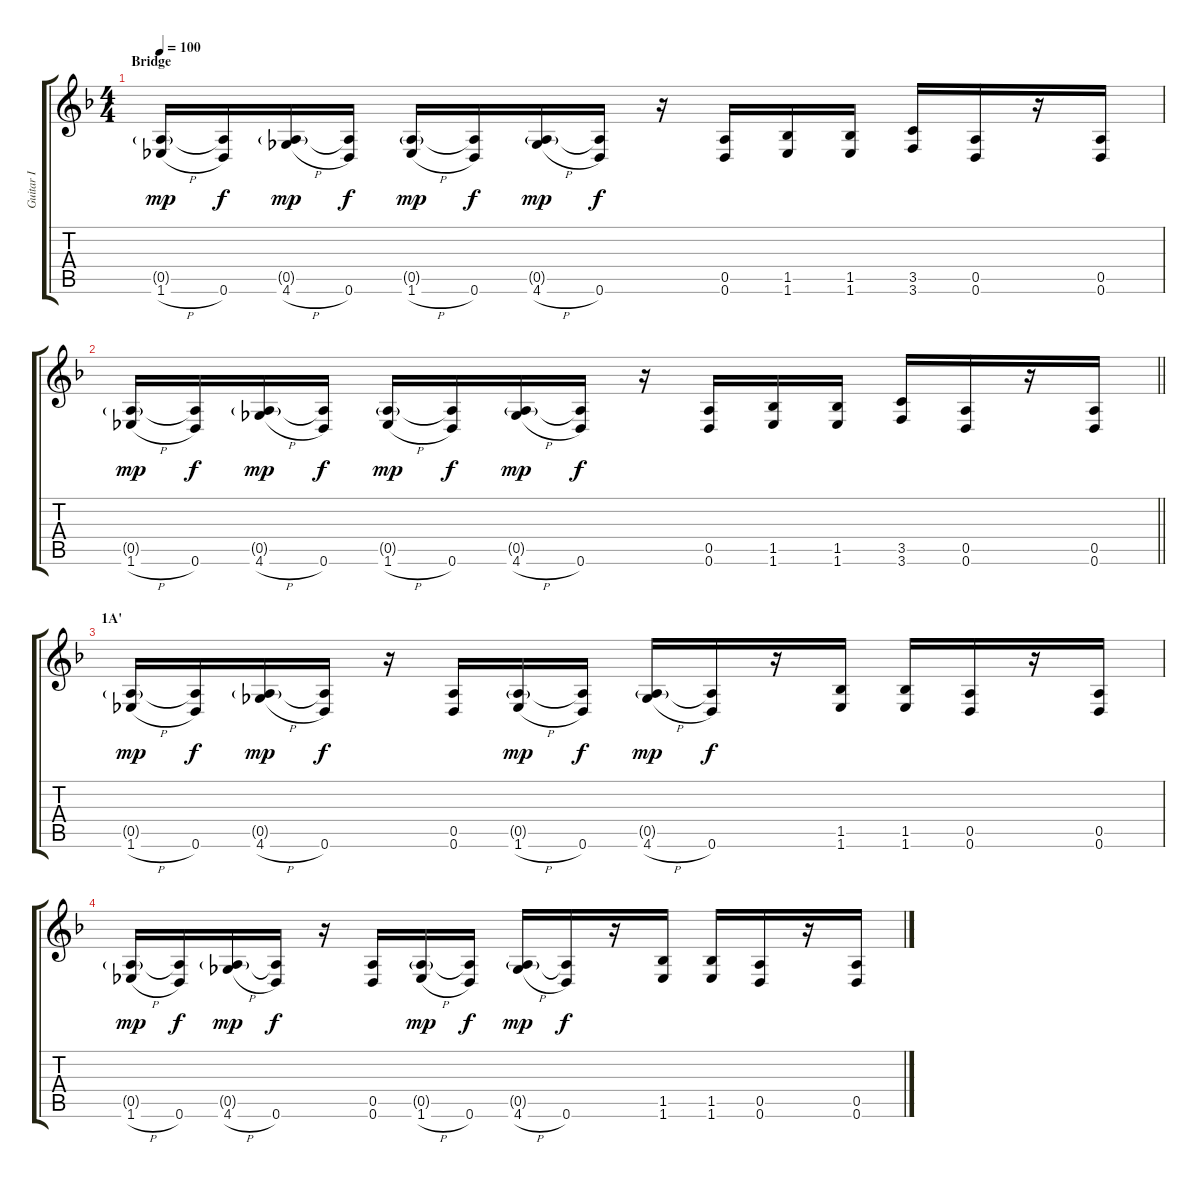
\track ("Guitar I" "Guitar I") {instrument distortionguitar}
\staff {score tabs}
\tuning (E4 B3 G3 D3 A2 D2) {hide}
\ts (4 4)
\section ("" "Bridge")
\tempo 100
\clef g2
\ks dminor
(0.5{g} 1.6{h}).16{dy mp} (0.5{t} 0.6).16{dy f} (0.5{g} 4.6{h}).16{dy mp} (0.5{t} 0.6).16{dy f} (0.5{g} 1.6{h}).16{dy mp} (0.5{t} 0.6).16{dy f} (0.5{g} 4.6{h}).16{dy mp} (0.5{t} 0.6).16{dy f} r.16 (0.5 0.6).16 (1.5 1.6).16 (1.5 1.6).16 (3.5 3.6).16 (0.5 0.6).16 r.16 (0.5 0.6).16 |
\barLineRight lightlight
(0.5{g} 1.6{h}).16{dy mp} (0.5{t} 0.6).16{dy f} (0.5{g} 4.6{h}).16{dy mp} (0.5{t} 0.6).16{dy f} (0.5{g} 1.6{h}).16{dy mp} (0.5{t} 0.6).16{dy f} (0.5{g} 4.6{h}).16{dy mp} (0.5{t} 0.6).16{dy f} r.16 (0.5 0.6).16 (1.5 1.6).16 (1.5 1.6).16 (3.5 3.6).16 (0.5 0.6).16 r.16 (0.5 0.6).16 |
\section ("" "1A'")
(0.5{g} 1.6{h}).16{dy mp} (0.5{t} 0.6).16{dy f} (0.5{g} 4.6{h}).16{dy mp} (0.5{t} 0.6).16{dy f} r.16 (0.5 0.6).16 (0.5{g} 1.6{h}).16{dy mp} (0.5{t} 0.6).16{dy f} (0.5{g} 4.6{h}).16{dy mp} (0.5{t} 0.6).16{dy f} r.16 (1.5 1.6).16 (1.5 1.6).16 (0.5 0.6).16 r.16 (0.5 0.6).16 |
(0.5{g} 1.6{h}).16{dy mp} (0.5{t} 0.6).16{dy f} (0.5{g} 4.6{h}).16{dy mp} (0.5{t} 0.6).16{dy f} r.16 (0.5 0.6).16 (0.5{g} 1.6{h}).16{dy mp} (0.5{t} 0.6).16{dy f} (0.5{g} 4.6{h}).16{dy mp} (0.5{t} 0.6).16{dy f} r.16 (1.5 1.6).16 (1.5 1.6).16 (0.5 0.6).16 r.16 (0.5 0.6).16
